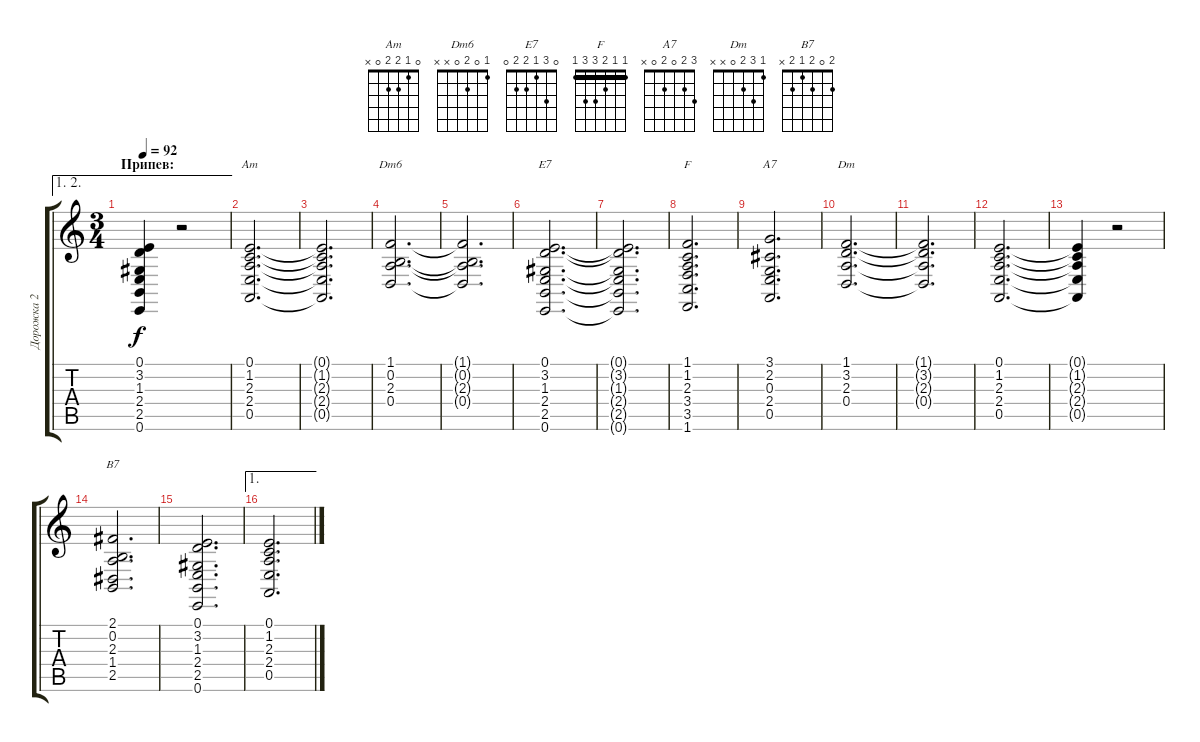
\track ("Дорожка 2" "Дорожка 2") {instrument stringensemble1}
\staff {score tabs}
\tuning (E4 B3 G3 D3 A2 E2) {hide}
\chord ("Am" 0 1 2 2 0 x)
\chord ("Dm6" 1 0 2 0 x x)
\chord ("E7" 0 3 1 2 2 0)
\chord ("F" 1 1 2 3 3 1) {barre 1}
\chord ("A7" 3 2 0 2 0 x)
\chord ("Dm" 1 3 2 0 x x)
\chord ("B7" 2 0 2 1 2 x)
\ae (1 2)
\ts (3 4)
\section ("" "Припев:")
\tempo 92
\clef g2
\ks c
(0.1{t} 3.2{t} 1.3{t} 2.4{t} 2.5{t} 0.6{t}).4{dy f} r.2 |
(0.1 1.2 2.3 2.4 0.5).2{d ch "Am"} |
(0.1{t} 1.2{t} 2.3{t} 2.4{t} 0.5{t}).2{d} |
(1.1 0.2 2.3 0.4).2{d ch "Dm6"} |
(1.1{t} 0.2{t} 2.3{t} 0.4{t}).2{d} |
(0.1 3.2 1.3 2.4 2.5 0.6).2{d ch "E7"} |
(0.1{t} 3.2{t} 1.3{t} 2.4{t} 2.5{t} 0.6{t}).2{d} |
(1.1 1.2 2.3 3.4 3.5 1.6).2{d ch "F"} |
(3.1 2.2 0.3 2.4 0.5).2{d ch "A7"} |
(1.1 3.2 2.3 0.4).2{d ch "Dm"} |
(1.1{t} 3.2{t} 2.3{t} 0.4{t}).2{d} |
(0.1 1.2 2.3 2.4 0.5).2{d} |
(0.1{t} 1.2{t} 2.3{t} 2.4{t} 0.5{t}).4 r.2 |
(2.1 0.2 2.3 1.4 2.5).2{d ch "B7"} |
(0.1 3.2 1.3 2.4 2.5 0.6).2{d} |
\ae 1
(0.1 1.2 2.3 2.4 0.5).2{d}
